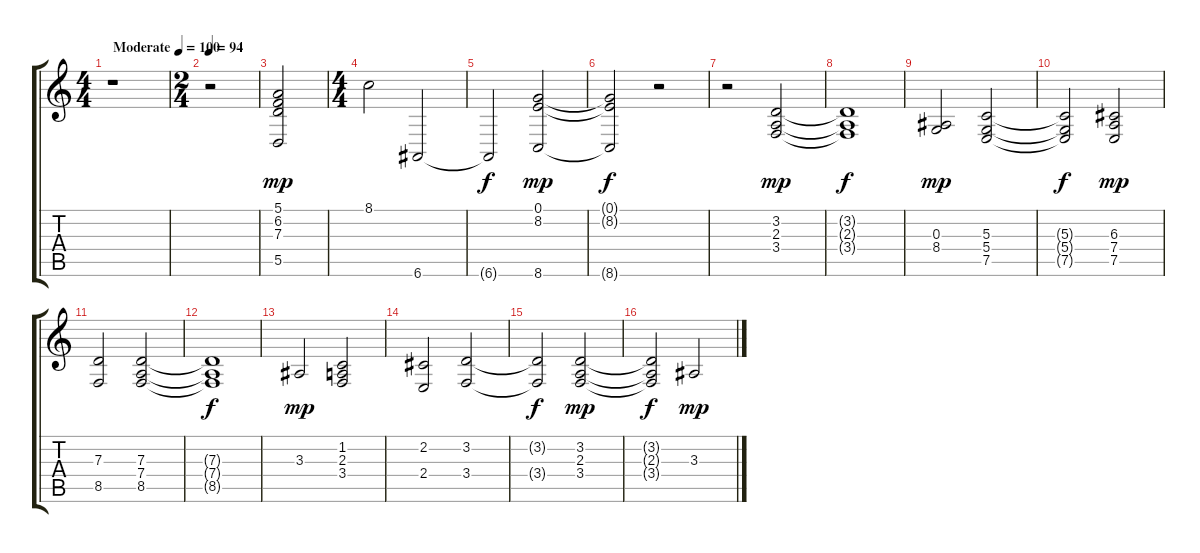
\track "" {instrument pad7halo}
\staff {score tabs}
\tuning (E4 B3 G3 D3 A2 E2) {hide}
\ts (4 4)
\tempo (100 "Moderate")
\clef g2
\ks c
r.1{dy mp instrument pad7halo} |
\ts (2 4)
\tempo 94
r.2 |
(5.1 6.2 7.3 5.5).2 |
\ts (4 4)
8.1.2 6.6.2 |
6.6{t}.2{dy f} (0.1 8.2 8.6).2{dy mp} |
(0.1{t} 8.2{t} 8.6{t}).2{dy f} r.2 |
r.2 (3.2 2.3 3.4).2{dy mp} |
(3.2{t} 2.3{t} 3.4{t}).1{dy f} |
(0.3 8.4).2{dy mp} (5.3 5.4 7.5).2 |
(5.3{t} 5.4{t} 7.5{t}).2{dy f} (6.3 7.4 7.5).2{dy mp} |
(7.3 8.5).2 (7.3 7.4 8.5).2 |
(7.3{t} 7.4{t} 8.5{t}).1{dy f} |
3.3.2{dy mp} (1.2 2.3 3.4).2 |
(2.2 2.4).2 (3.2 3.4).2 |
(3.2{t} 3.4{t}).2{dy f} (3.2 2.3 3.4).2{dy mp} |
(3.2{t} 2.3{t} 3.4{t}).2{dy f} 3.3.2{dy mp}
